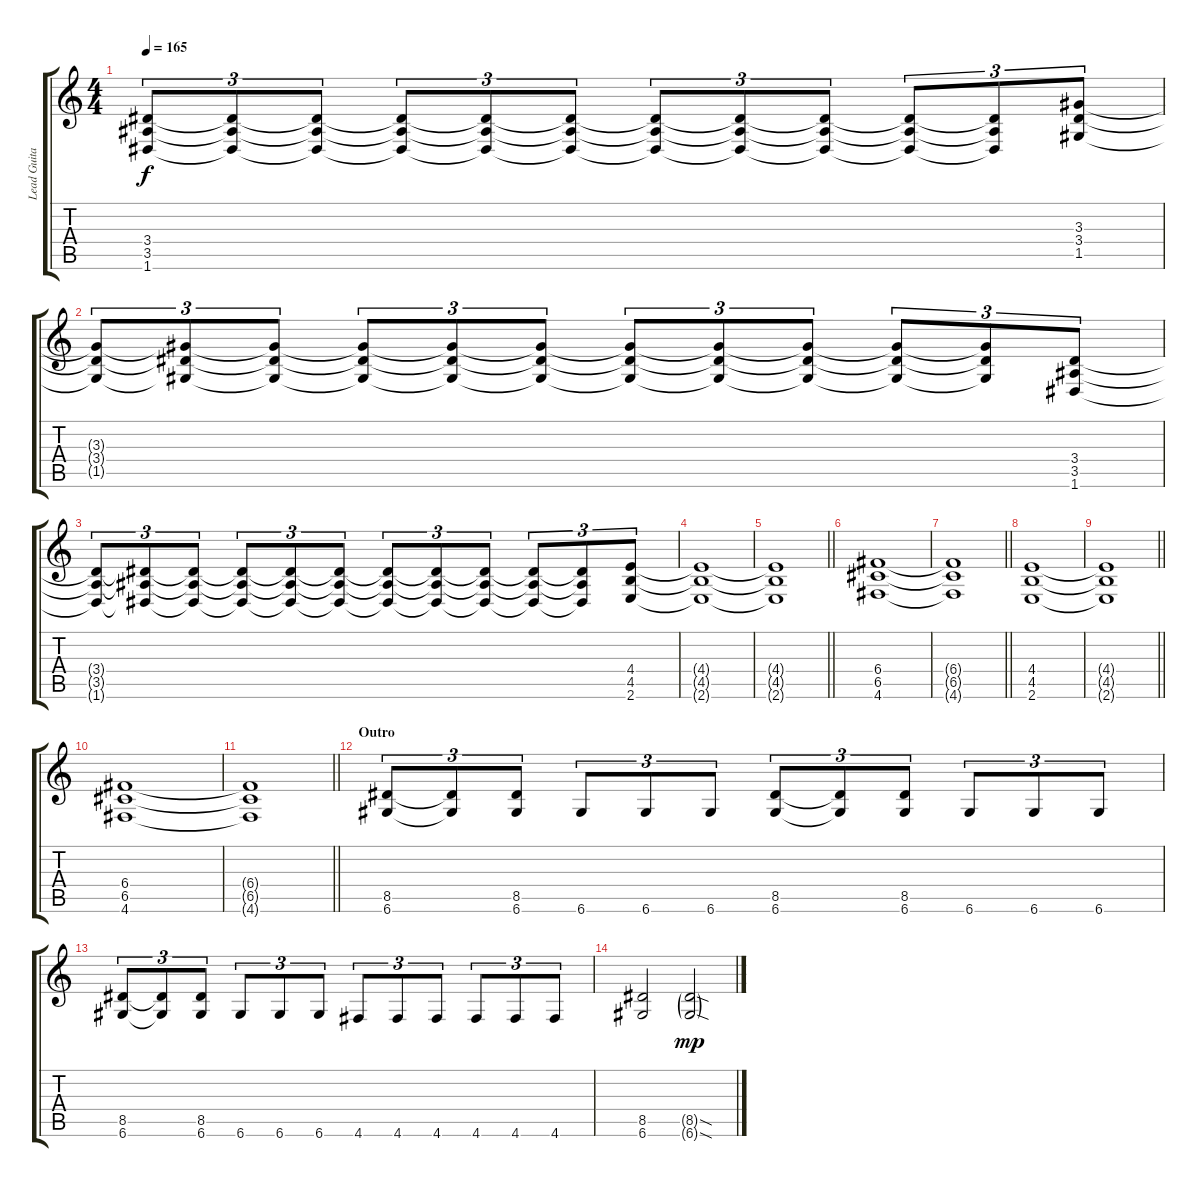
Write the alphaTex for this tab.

\track ("Lead Guitar" "Lead Guita") {instrument distortionguitar}
\staff {score tabs}
\tuning (D4 A3 F3 C3 G2 D2) {hide}
\ts (4 4)
\tempo 165
\clef g2
\ks c
(3.4{t} 3.5{t} 1.6{t}).8{tu (3 2) dy f} (3.4{t} 3.5{t} 1.6{t}).8{tu (3 2)} (3.4{t} 3.5{t} 1.6{t}).8{tu (3 2)} (3.4{t} 3.5{t} 1.6{t}).8{tu (3 2)} (3.4{t} 3.5{t} 1.6{t}).8{tu (3 2)} (3.4{t} 3.5{t} 1.6{t}).8{tu (3 2)} (3.4{t} 3.5{t} 1.6{t}).8{tu (3 2)} (3.4{t} 3.5{t} 1.6{t}).8{tu (3 2)} (3.4{t} 3.5{t} 1.6{t}).8{tu (3 2)} (3.4{t} 3.5{t} 1.6{t}).8{tu (3 2)} (3.4{t} 3.5{t} 1.6{t}).8{tu (3 2)} (3.3 3.4 1.5).8{tu (3 2)} |
(3.3{t} 3.4{t} 1.5{t}).8{tu (3 2)} (3.3{t} 3.4{t} 1.5{t}).8{tu (3 2)} (3.3{t} 3.4{t} 1.5{t}).8{tu (3 2)} (3.3{t} 3.4{t} 1.5{t}).8{tu (3 2)} (3.3{t} 3.4{t} 1.5{t}).8{tu (3 2)} (3.3{t} 3.4{t} 1.5{t}).8{tu (3 2)} (3.3{t} 3.4{t} 1.5{t}).8{tu (3 2)} (3.3{t} 3.4{t} 1.5{t}).8{tu (3 2)} (3.3{t} 3.4{t} 1.5{t}).8{tu (3 2)} (3.3{t} 3.4{t} 1.5{t}).8{tu (3 2)} (3.3{t} 3.4{t} 1.5{t}).8{tu (3 2)} (3.4 3.5 1.6).8{tu (3 2)} |
(3.4{t} 3.5{t} 1.6{t}).8{tu (3 2)} (3.4{t} 3.5{t} 1.6{t}).8{tu (3 2)} (3.4{t} 3.5{t} 1.6{t}).8{tu (3 2)} (3.4{t} 3.5{t} 1.6{t}).8{tu (3 2)} (3.4{t} 3.5{t} 1.6{t}).8{tu (3 2)} (3.4{t} 3.5{t} 1.6{t}).8{tu (3 2)} (3.4{t} 3.5{t} 1.6{t}).8{tu (3 2)} (3.4{t} 3.5{t} 1.6{t}).8{tu (3 2)} (3.4{t} 3.5{t} 1.6{t}).8{tu (3 2)} (3.4{t} 3.5{t} 1.6{t}).8{tu (3 2)} (3.4{t} 3.5{t} 1.6{t}).8{tu (3 2)} (4.4 4.5 2.6).8{tu (3 2)} |
(4.4{t} 4.5{t} 2.6{t}).1 |
\barLineRight lightlight
(4.4{t} 4.5{t} 2.6{t}).1 |
(6.4 6.5 4.6).1 |
\barLineRight lightlight
(6.4{t} 6.5{t} 4.6{t}).1 |
(4.4 4.5 2.6).1 |
\barLineRight lightlight
(4.4{t} 4.5{t} 2.6{t}).1 |
(6.4 6.5 4.6).1 |
\barLineRight lightlight
(6.4{t} 6.5{t} 4.6{t}).1 |
\section ("" "Outro")
(8.5 6.6).8{tu (3 2)} (8.5{t} 6.6{t}).8{tu (3 2)} (8.5 6.6).8{tu (3 2)} 6.6.8{tu (3 2)} 6.6.8{tu (3 2)} 6.6.8{tu (3 2)} (8.5 6.6).8{tu (3 2)} (8.5{t} 6.6{t}).8{tu (3 2)} (8.5 6.6).8{tu (3 2)} 6.6.8{tu (3 2)} 6.6.8{tu (3 2)} 6.6.8{tu (3 2)} |
(8.5 6.6).8{tu (3 2)} (8.5{t} 6.6{t}).8{tu (3 2)} (8.5 6.6).8{tu (3 2)} 6.6.8{tu (3 2)} 6.6.8{tu (3 2)} 6.6.8{tu (3 2)} 4.6.8{tu (3 2)} 4.6.8{tu (3 2)} 4.6.8{tu (3 2)} 4.6.8{tu (3 2)} 4.6.8{tu (3 2)} 4.6.8{tu (3 2)} |
(8.5 6.6).2 (8.5{sod g} 6.6{sod g}).2{dy mp}
